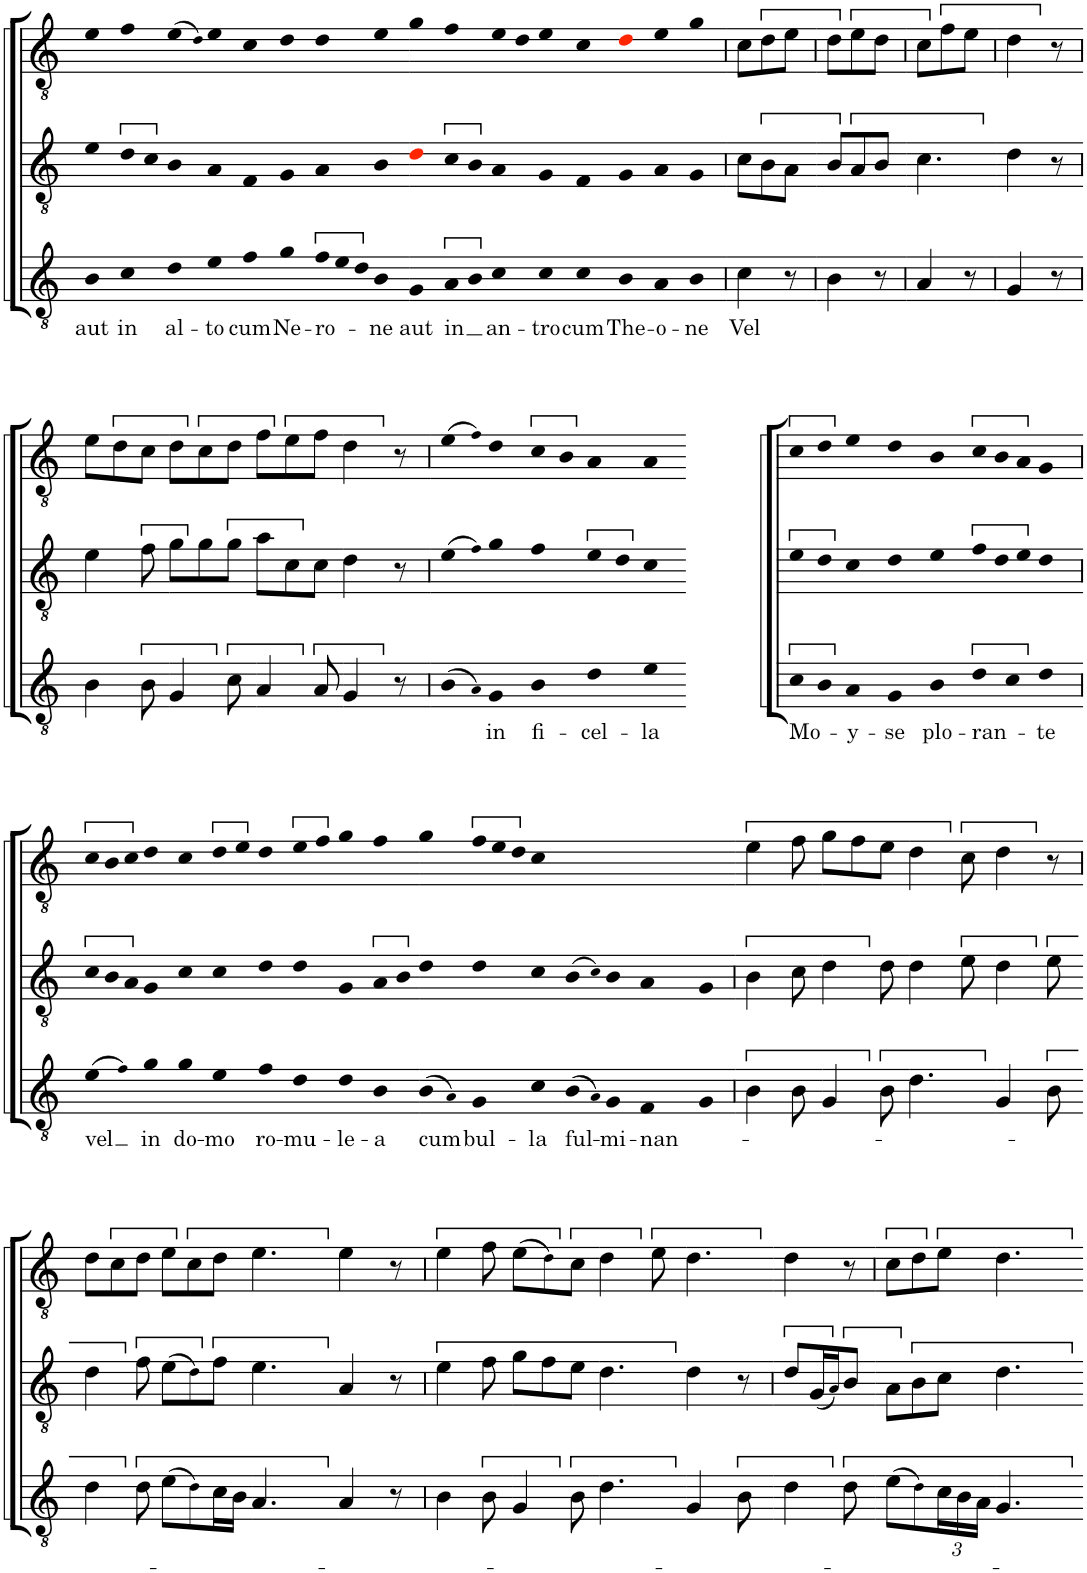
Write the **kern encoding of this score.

**kern	**text	**kern	**kern
*part3	*part3	*part2	*part1
*staff3	*staff3	*staff2	*staff1
*I"Tenor 3	*	*I"Tenor 2	*I"Tenor 1
!!LO:PB:g=z
*clefGv2	*	*clefGv2	*clefGv2
*k[]	*	*k[]	*k[]
*M20/4	*	*M20/4	*M20/4
=27	=27	=27	=27
!	!LO:LY:b	!	!
4B	aut	4e	4e
!	!LO:LY:b	!	!
4c	in	8d	4f
.	.	8c	.
!	!LO:LY:b	!	!
4d	al-	4B	(8e
.	.	.	8d!)
!	!LO:LY:b	!	!
4e	-to	4A	4e
!	!LO:LY:b	!	!
4f	cum	4F	4c
!	!LO:LY:b	!	!
4g	Ne-	4G	4d
*Xtuplet	*	*	*
!	!LO:LY:b	!	!
12f	-ro-	4A	4d
12e	.	.	.
12d	.	.	.
!	!LO:LY:b	!	!
4B	-ne	4B	4e
=28-	=28-	=28-	=28-
!	!LO:LY:b	!	!
4G	aut	4di	4g
!	!LO:LY:b	!	!
8A	in	8c	4f
8B	.	8B	.
!	!LO:LY:b	!	!
4c	an-	4A	8e
.	.	.	8d
!	!LO:LY:b	!	!
4c	-tro	4G	4e
!	!LO:LY:b	!	!
4c	cum	4F	4c
!	!LO:LY:b	!	!
4B	The-	4G	4di
!	!LO:LY:b	!	!
4A	-o-	4A	4e
!	!LO:LY:b	!	!
4B	-ne	4G	4g
=29'	=29'	=29'	=29'
*M3/8	*	*M3/8	*M3/8
!	!LO:LY:b	!	!
4c\	Vel	8c\L	8c\L
.	.	8B\	8d\
8r	.	8A\J	8e\J
=30'	=30'	=30'	=30'
4B\	.	8B/L	8d\L
.	.	8A/	8e\
8r	.	8B/J	8d\J
=31'	=31'	=31'	=31'
4A/	.	4.c\	8c\L
.	.	.	8f\
8r	.	.	8e\J
=32'	=32'	=32'	=32'
4G/	.	4d\	4d\
8r	.	8r	8r
!!LO:LB:g=z
=33'	=33'	=33'	=33'
4B\	.	4e\	8e\L
.	.	.	8d\
8B\	.	8f\	8c\J
=34-	=34-	=34-	=34-
4G/	.	8g\L	8d\L
.	.	8g\	8c\
8c\	.	8g\J	8d\J
=35-	=35-	=35-	=35-
4A/	.	8a\L	8f\L
.	.	8c\	8e\
8A/	.	8c\J	8f\J
=36-	=36-	=36-	=36-
4G/	.	4d\	4d\
8r	.	8r	8r
=37'	=37'	=37'	=37'
*M20/4	*	*M20/4	*M20/4
(8B	.	(8e	(8e
8A!)	.	8f!)	8f!)
!	!LO:LY:b	!	!
4G	in	4g	4d
!	!LO:LY:b	!	!
4B	fi-	4f	8c
.	.	.	8B
!	!LO:LY:b	!	!
4d	-cel-	8e	4A
.	.	8d	.
!	!LO:LY:b	!	!
4e	-la	4c	4A
=38-	=38-	=38-	=38-
!	!LO:LY:b	!	!
8c	Mo-	8e	8c
8B	.	8d	8d
!	!LO:LY:b	!	!
4A	-y-	4c	4e
!	!LO:LY:b	!	!
4G	-se	4d	4d
!	!LO:LY:b	!	!
4B	plo-	4e	4B
!	!LO:LY:b	!	!
*	*	*Xtuplet	*Xtuplet
8d	-ran-	12f	12c
.	.	12d	12B
8c	.	.	.
.	.	12e	12A
!	!LO:LY:b	!	!
4d	-te	4d	4G
!!LO:LB:g=z
=39'	=39'	=39'	=39'
!	!LO:LY:b	!	!
(8e	vel	12c	12c
.	.	12B	12B
8f!)	.	.	.
.	.	12A	12c
!	!LO:LY:b	!	!
4g	in	4G	4d
!	!LO:LY:b	!	!
4g	do-	4c	4c
!	!LO:LY:b	!	!
4e	-mo	4c	8d
.	.	.	8e
!	!LO:LY:b	!	!
4f	ro-	4d	4d
!	!LO:LY:b	!	!
4d	-mu-	4d	8e
.	.	.	8f
!	!LO:LY:b	!	!
4d	-le-	4G	4g
!	!LO:LY:b	!	!
4B	-a	8A	4f
.	.	8B	.
=40-	=40-	=40-	=40-
!	!LO:LY:b	!	!
(8B	cum	4d	4g
8A!)	.	.	.
!	!LO:LY:b	!	!
4G	bul-	4d	12f
.	.	.	12e
.	.	.	12d
!	!LO:LY:b	!	!
4c	-la	4c	4c
!	!LO:LY:b	!	!
(8B	ful-	(8B	(8d
8A!)	.	8c!)	8e!)
!	!LO:LY:b	!	!
4G	-mi-	4B	4f
!	!LO:LY:b	!	!
4F	-nan-	4A	12e
.	.	.	12d
.	.	.	12e
4G	.	4G	4d
=41-	=41-	=41-	=41-
*M3/8	*	*M3/8	*M3/8
4B\	.	4B\	4e\
8B\	.	8c\	8f\
=42-	=42-	=42-	=42-
4G/	.	4d\	8g\L
.	.	.	8f\
8B\	.	8d\	8e\J
=43-	=43-	=43-	=43-
4.d\	.	4d\	4d\
.	.	8e\	8c\
=44-	=44-	=44-	=44-
4G/	.	4d\	4d\
8B\	.	8e\	8r
!!LO:LB:g=z
=45'	=45'	=45'	=45'
4d\	.	4d\	8d\L
.	.	.	8c\
8d\	.	8f\	8d\J
=46-	=46-	=46-	=46-
(8e\L	.	(8e\L	8e\L
8d!\)	.	8d!\)	8c\
16c\L	.	8f\J	8d\J
16B\JJ	.	.	.
=47-	=47-	=47-	=47-
4.A/	.	4.e\	4.e\
=48-	=48-	=48-	=48-
4A/	.	4A/	4e\
8r	.	8r	8r
=49'	=49'	=49'	=49'
4B\	.	4e\	4e\
8B\	.	8f\	8f\
=50-	=50-	=50-	=50-
4G/	.	8g\L	(8e\L
.	.	8f\	8d!\)
8B\	.	8e\J	8c\J
=51-	=51-	=51-	=51-
4.d\	.	4.d\	4d\
.	.	.	8e\
=52-	=52-	=52-	=52-
4G/	.	4d\	4.d\
8B\	.	8r	.
=53-	=53-	=53-	=53-
4d\	.	8d/L	4d\
.	.	(16G/L	.
.	.	16A!/J)	.
8d\	.	8B/J	8r
=54'	=54'	=54'	=54'
(8e\L	.	8A\L	8c\L
8d!\)	.	8B\	8d\
*tuplet	*	*	*
*Xbrackettup	*	*	*
24c\L	.	8c\J	8e\J
24B\	.	.	.
24A\JJ	.	.	.
=55-	=55-	=55-	=55-
4.G/	.	4.d\	4.d\
=-	=-	=-	=-
*-	*-	*-	*-
